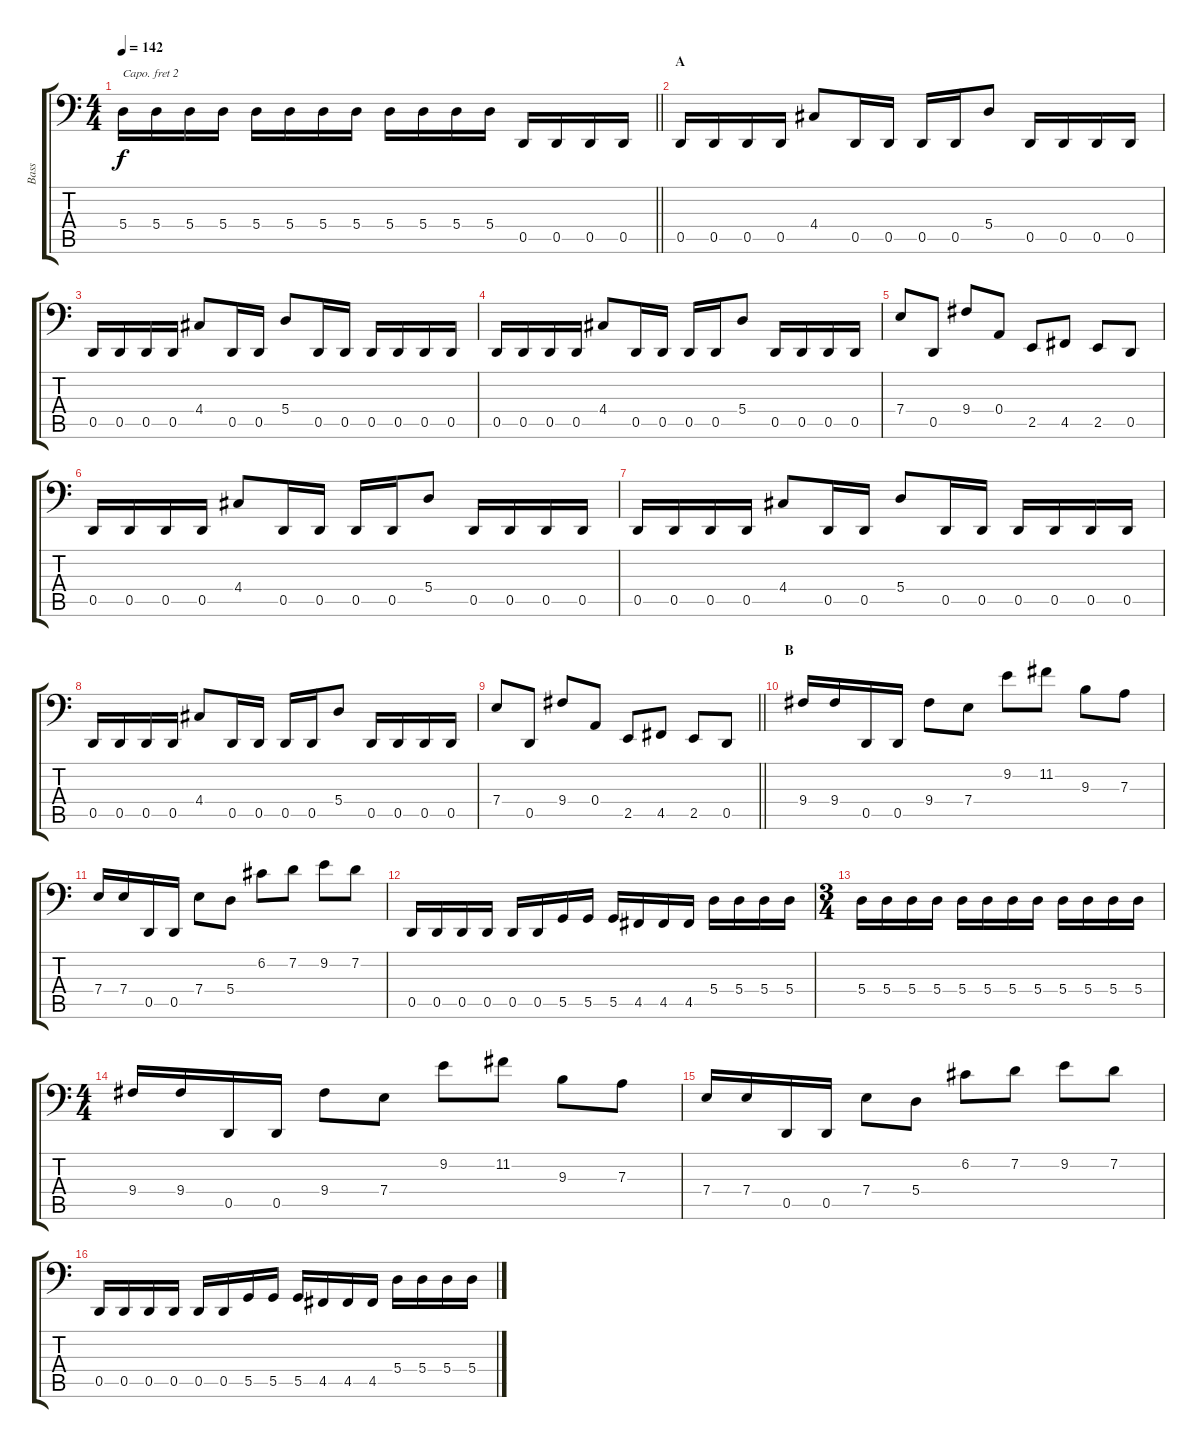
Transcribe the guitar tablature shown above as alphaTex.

\track ("Bass" "Bass") {instrument electricbasspick}
\staff {score tabs}
\capo 2
\tuning (Bb2 F2 C2 G1 C1 A0) {hide}
\ts (4 4)
\tempo 142
\clef f4
\barLineRight lightlight
\ks c
5.4.16{dy f} 5.4.16 5.4.16 5.4.16 5.4.16 5.4.16 5.4.16 5.4.16 5.4.16 5.4.16 5.4.16 5.4.16 0.5.16 0.5.16 0.5.16 0.5.16 |
\section ("" "A")
0.5.16 0.5.16 0.5.16 0.5.16 4.4.8 0.5.16 0.5.16 0.5.16 0.5.16 5.4.8 0.5.16 0.5.16 0.5.16 0.5.16 |
0.5.16 0.5.16 0.5.16 0.5.16 4.4.8 0.5.16 0.5.16 5.4.8 0.5.16 0.5.16 0.5.16 0.5.16 0.5.16 0.5.16 |
0.5.16 0.5.16 0.5.16 0.5.16 4.4.8 0.5.16 0.5.16 0.5.16 0.5.16 5.4.8 0.5.16 0.5.16 0.5.16 0.5.16 |
7.4.8 0.5.8 9.4.8 0.4.8 2.5.8 4.5.8 2.5.8 0.5.8 |
0.5.16 0.5.16 0.5.16 0.5.16 4.4.8 0.5.16 0.5.16 0.5.16 0.5.16 5.4.8 0.5.16 0.5.16 0.5.16 0.5.16 |
0.5.16 0.5.16 0.5.16 0.5.16 4.4.8 0.5.16 0.5.16 5.4.8 0.5.16 0.5.16 0.5.16 0.5.16 0.5.16 0.5.16 |
0.5.16 0.5.16 0.5.16 0.5.16 4.4.8 0.5.16 0.5.16 0.5.16 0.5.16 5.4.8 0.5.16 0.5.16 0.5.16 0.5.16 |
\barLineRight lightlight
7.4.8 0.5.8 9.4.8 0.4.8 2.5.8 4.5.8 2.5.8 0.5.8 |
\section ("" "B")
9.4.16 9.4.16 0.5.16 0.5.16 9.4.8 7.4.8 9.2.8 11.2.8 9.3.8 7.3.8 |
7.4.16 7.4.16 0.5.16 0.5.16 7.4.8 5.4.8 6.2.8 7.2.8 9.2.8 7.2.8 |
0.5.16 0.5.16 0.5.16 0.5.16 0.5.16 0.5.16 5.5.16 5.5.16 5.5.16 4.5.16 4.5.16 4.5.16 5.4.16 5.4.16 5.4.16 5.4.16 |
\ts (3 4)
5.4.16 5.4.16 5.4.16 5.4.16 5.4.16 5.4.16 5.4.16 5.4.16 5.4.16 5.4.16 5.4.16 5.4.16 |
\ts (4 4)
9.4.16 9.4.16 0.5.16 0.5.16 9.4.8 7.4.8 9.2.8 11.2.8 9.3.8 7.3.8 |
7.4.16 7.4.16 0.5.16 0.5.16 7.4.8 5.4.8 6.2.8 7.2.8 9.2.8 7.2.8 |
0.5.16 0.5.16 0.5.16 0.5.16 0.5.16 0.5.16 5.5.16 5.5.16 5.5.16 4.5.16 4.5.16 4.5.16 5.4.16 5.4.16 5.4.16 5.4.16
